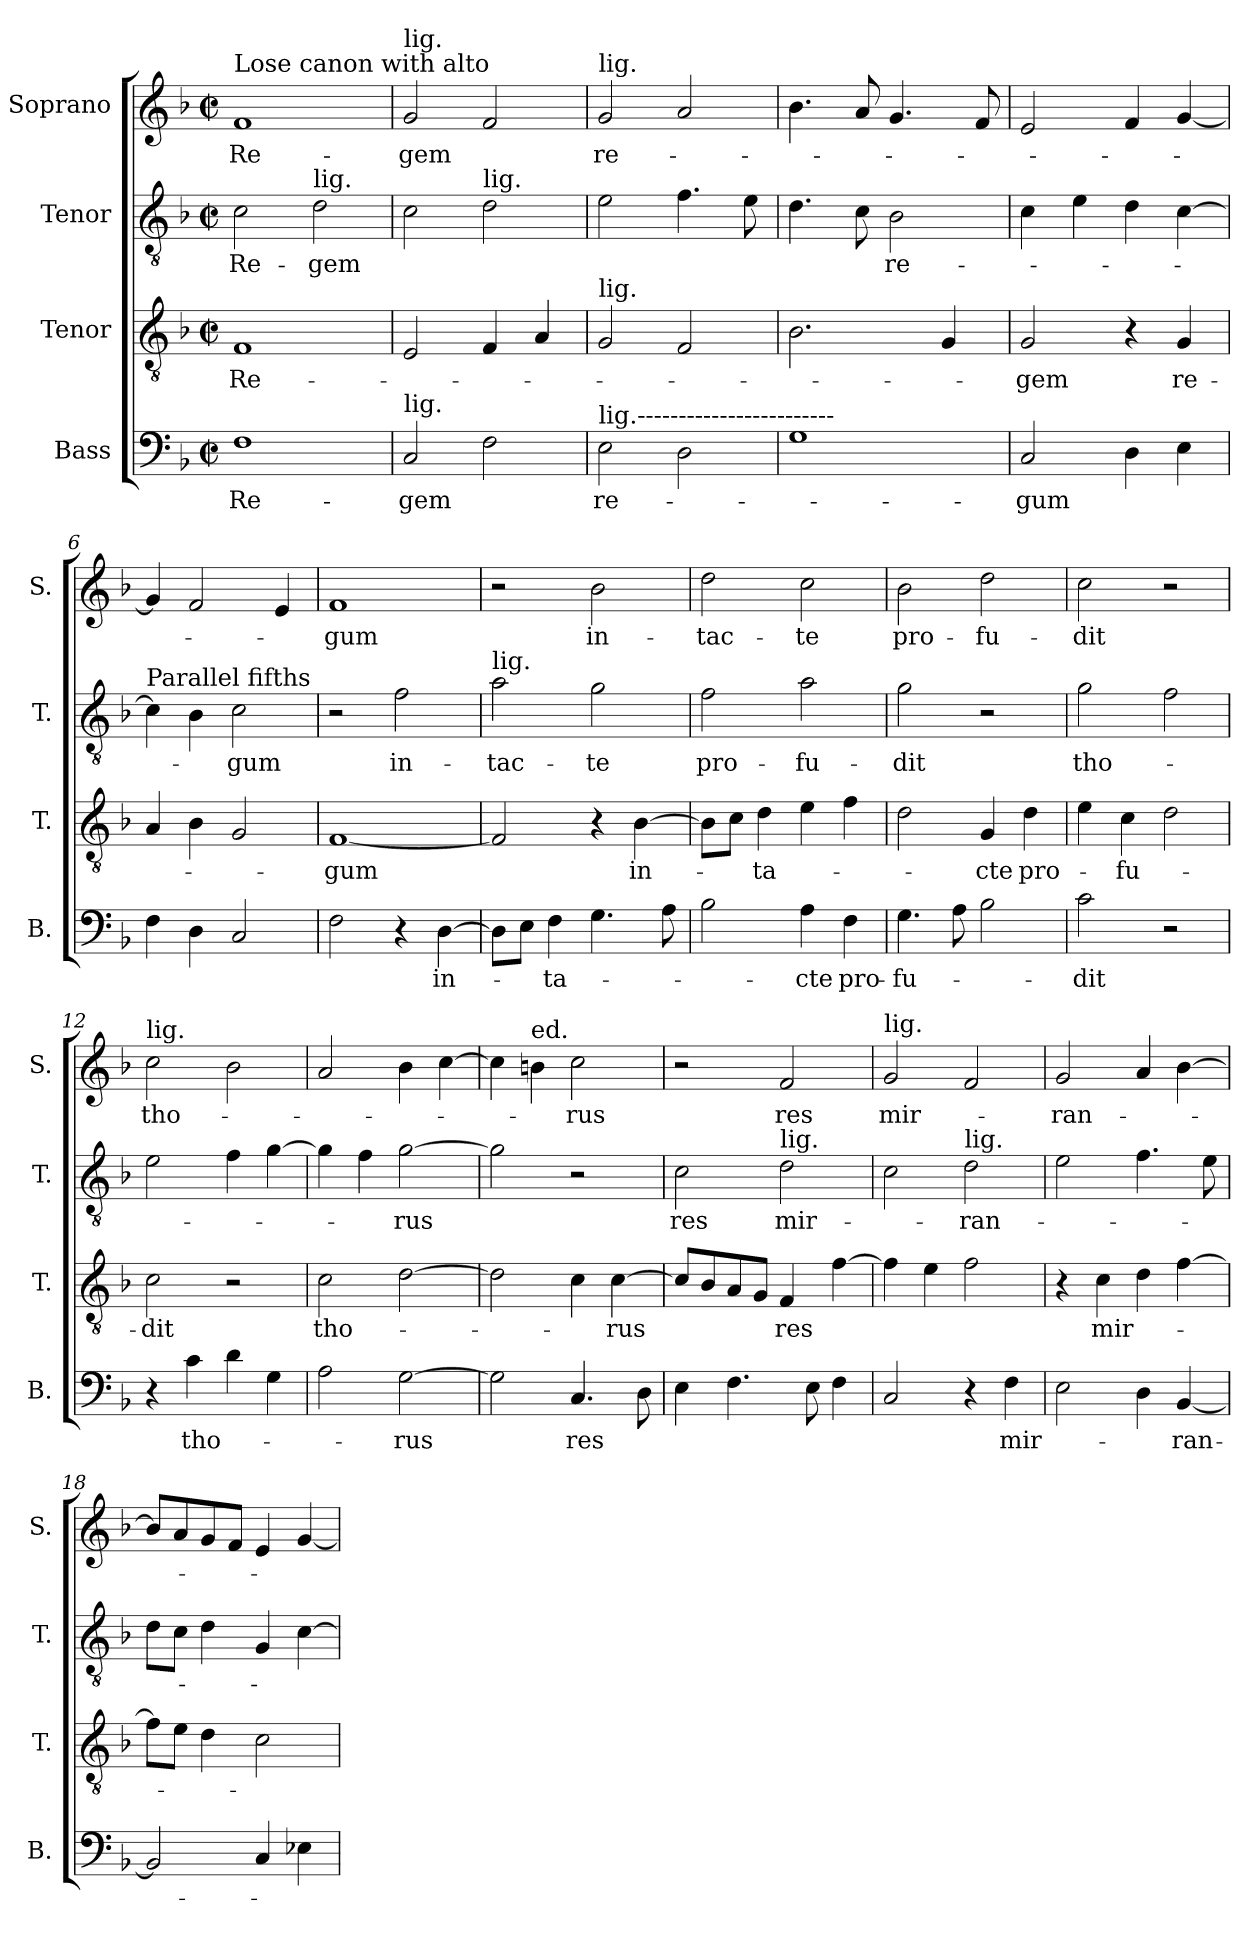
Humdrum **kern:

**kern	**text	**kern	**text	**kern	**text	**kern	**text
*part4	*part4	*part3	*part3	*part2	*part2	*part1	*part1
*staff4	*staff4	*staff3	*staff3	*staff2	*staff2	*staff1	*staff1
*I"Bass	*	*I"Tenor	*	*I"Tenor	*	*I"Soprano	*
*I'B.	*	*I'T.	*	*I'T.	*	*I'S.	*
*clefF4	*	*clefGv2	*	*clefGv2	*	*clefG2	*
*k[b-]	*	*k[b-]	*	*k[b-]	*	*k[b-]	*
*M2/2	*	*M2/2	*	*M2/2	*	*M2/2	*
*met(c|)	*	*met(c|)	*	*met(c|)	*	*met(c|)	*
=1	=1	=1	=1	=1	=1	=1	=1
!	!	!	!	!	!	!LO:TX:a:t=Lose canon with alto	!
!	!LO:LY:b	!	!LO:LY:b	!	!LO:LY:b	!	!LO:LY:b
1F	Re-	1F	Re-	2c\	Re-	1f	Re-
!	!	!	!	!LO:TX:a:t=lig.	!	!	!
!	!	!	!	!	!LO:LY:b	!	!
.	.	.	.	2d\	-gem	.	.
=2	=2	=2	=2	=2	=2	=2	=2
!	!	!	!	!	!	!LO:TX:a:t=lig.	!
!LO:TX:a:t=lig.	!	!	!	!	!	!	!
!	!LO:LY:b	!	!	!	!	!	!LO:LY:b
2C/	-gem	2E/	.	2c\	.	2g/	-gem
!	!	!	!	!LO:TX:a:t=lig.	!	!	!
2F\	.	4F/	.	2d\	.	2f/	.
.	.	4A/	.	.	.	.	.
=3	=3	=3	=3	=3	=3	=3	=3
!	!	!	!	!	!	!LO:TX:a:t=lig.	!
!	!	!LO:TX:a:t=lig.	!	!	!	!	!
!LO:TX:a:t=lig.------------------------	!	!	!	!	!	!	!
!	!LO:LY:b	!	!	!	!	!	!LO:LY:b
2E\	re-	2G/	.	2e\	.	2g/	re-
2D\	.	2F/	.	4.f\	.	2a/	.
.	.	.	.	8e\	.	.	.
=4	=4	=4	=4	=4	=4	=4	=4
1G	.	2.B-\	.	4.d\	.	4.b-\	.
.	.	.	.	8c\	.	8a/	.
!	!	!	!	!	!LO:LY:b	!	!
.	.	.	.	2B-\	re-	4.g/	.
.	.	4G/	.	.	.	.	.
.	.	.	.	.	.	8f/	.
=5	=5	=5	=5	=5	=5	=5	=5
!	!LO:LY:b	!	!LO:LY:b	!	!	!	!
2C/	-gum	2G/	-gem	4c\	.	2e/	.
.	.	.	.	4e\	.	.	.
4D\	.	4r	.	4d\	.	4f/	.
!	!	!	!LO:LY:b	!	!	!	!
4E\	.	4G/	re-	[4c\	.	[4g/	.
=6	=6	=6	=6	=6	=6	=6	=6
!	!	!	!	!LO:TX:a:t=Parallel fifths	!	!	!
4F\	.	4A/	.	4c\]	.	4g/]	.
4D\	.	4B-\	.	4B-\	.	2f/	.
!	!	!	!	!	!LO:LY:b	!	!
2C/	.	2G/	.	2c\	-gum	.	.
.	.	.	.	.	.	4e/	.
=7	=7	=7	=7	=7	=7	=7	=7
!	!	!	!LO:LY:b	!	!	!	!LO:LY:b
2F\	.	[1F	-gum	2r	.	1f	-gum
!	!	!	!	!	!LO:LY:b	!	!
4r	.	.	.	2f\	in-	.	.
!	!LO:LY:b	!	!	!	!	!	!
[4D\	in-	.	.	.	.	.	.
!!LO:LB:g=z
=8	=8	=8	=8	=8	=8	=8	=8
!	!	!	!	!LO:TX:a:t=lig.	!	!	!
!	!	!	!	!	!LO:LY:b	!	!
8D\L]	.	2F/]	.	2a\	-tac-	2r	.
8E\J	.	.	.	.	.	.	.
!	!LO:LY:b	!	!	!	!	!	!
4F\	-ta-	.	.	.	.	.	.
!	!	!	!	!	!LO:LY:b	!	!LO:LY:b
4.G\	.	4r	.	2g\	-te	2b-\	in-
!	!	!	!LO:LY:b	!	!	!	!
.	.	[4B-\	in-	.	.	.	.
8A\	.	.	.	.	.	.	.
=9	=9	=9	=9	=9	=9	=9	=9
!	!	!	!	!	!LO:LY:b	!	!LO:LY:b
2B-\	.	8B-\L]	.	2f\	pro-	2dd\	-tac-
.	.	8c\J	.	.	.	.	.
!	!	!	!LO:LY:b	!	!	!	!
.	.	4d\	-ta-	.	.	.	.
!	!LO:LY:b	!	!	!	!LO:LY:b	!	!LO:LY:b
4A\	-cte	4e\	.	2a\	-fu-	2cc\	-te
!	!LO:LY:b	!	!	!	!	!	!
4F\	pro-	4f\	.	.	.	.	.
=10	=10	=10	=10	=10	=10	=10	=10
!	!LO:LY:b	!	!	!	!LO:LY:b	!	!LO:LY:b
4.G\	-fu-	2d\	.	2g\	-dit	2b-\	pro-
8A\	.	.	.	.	.	.	.
!	!	!	!LO:LY:b	!	!	!	!LO:LY:b
2B-\	.	4G/	-cte	2r	.	2dd\	-fu-
!	!	!	!LO:LY:b	!	!	!	!
.	.	4d\	pro-	.	.	.	.
=11	=11	=11	=11	=11	=11	=11	=11
!	!LO:LY:b	!	!	!	!LO:LY:b	!	!LO:LY:b
2c\	-dit	4e\	.	2g\	tho-	2cc\	-dit
!	!	!	!LO:LY:b	!	!	!	!
.	.	4c\	-fu-	.	.	.	.
2r	.	2d\	.	2f\	.	2r	.
=12	=12	=12	=12	=12	=12	=12	=12
!	!	!	!	!	!	!LO:TX:a:t=lig.	!
!	!	!	!LO:LY:b	!	!	!	!LO:LY:b
4r	.	2c\	-dit	2e\	.	2cc\	tho-
!	!LO:LY:b	!	!	!	!	!	!
4c\	tho-	.	.	.	.	.	.
4d\	.	2r	.	4f\	.	2b-\	.
4G\	.	.	.	[4g\	.	.	.
=13	=13	=13	=13	=13	=13	=13	=13
!	!	!	!LO:LY:b	!	!	!	!
2A\	.	2c\	tho-	4g\]	.	2a/	.
.	.	.	.	4f\	.	.	.
!	!LO:LY:b	!	!	!	!LO:LY:b	!	!
[2G\	-rus	[2d\	.	[2g\	-rus	4b-\	.
.	.	.	.	.	.	[4cc\	.
=14	=14	=14	=14	=14	=14	=14	=14
2G\]	.	2d\]	.	2g\]	.	4cc\]	.
!	!	!	!	!	!	!LO:TX:a:t=ed.	!
.	.	.	.	.	.	4bn\	.
!	!LO:LY:b	!	!	!	!	!	!LO:LY:b
4.C/	res	4c\	.	2r	.	2cc\	-rus
!	!	!	!LO:LY:b	!	!	!	!
.	.	[4c\	-rus	.	.	.	.
8D\	.	.	.	.	.	.	.
!!LO:PB:g=z
=15	=15	=15	=15	=15	=15	=15	=15
!	!	!	!	!	!LO:LY:b	!	!
4E\	.	8c/L]	.	2c\	res	2r	.
.	.	8B-/	.	.	.	.	.
4.F\	.	8A/	.	.	.	.	.
.	.	8G/J	.	.	.	.	.
!	!	!	!	!LO:TX:a:t=lig.	!	!	!
!	!	!	!LO:LY:b	!	!LO:LY:b	!	!LO:LY:b
.	.	4F/	-res	2d\	mir-	2f/	res
8E\	.	.	.	.	.	.	.
4F\	.	[4f\	.	.	.	.	.
=16	=16	=16	=16	=16	=16	=16	=16
!	!	!	!	!	!	!LO:TX:a:t=lig.	!
!	!	!	!	!	!	!	!LO:LY:b
2C/	.	4f\]	.	2c\	.	2g/	mir-
.	.	4e\	.	.	.	.	.
!	!	!	!	!LO:TX:a:t=lig.	!	!	!
!	!	!	!	!	!LO:LY:b	!	!
4r	.	2f\	.	2d\	-ran-	2f/	.
!	!LO:LY:b	!	!	!	!	!	!
4F\	mir-	.	.	.	.	.	.
=17	=17	=17	=17	=17	=17	=17	=17
!	!	!	!	!	!	!	!LO:LY:b
2E\	.	4r	.	2e\	.	2g/	-ran-
!	!	!	!LO:LY:b	!	!	!	!
.	.	4c\	mir-	.	.	.	.
4D\	.	4d\	.	4.f\	.	4a/	.
!	!LO:LY:b	!	!	!	!	!	!
[4BB-/	-ran-	[4f\	.	.	.	[4b-\	.
.	.	.	.	8e\	.	.	.
=18	=18	=18	=18	=18	=18	=18	=18
2BB-/]	.	8f\L]	.	8d\L	.	8b-/L]	.
.	.	8e\J	.	8c\J	.	8a/	.
.	.	4d\	.	4d\	.	8g/	.
.	.	.	.	.	.	8f/J	.
4C/	.	2c\	.	4G/	.	4e/	.
4E-X\	.	.	.	[4c\	.	[4g/	.
=	=	=	=	=	=	=	=
*-	*-	*-	*-	*-	*-	*-	*-
